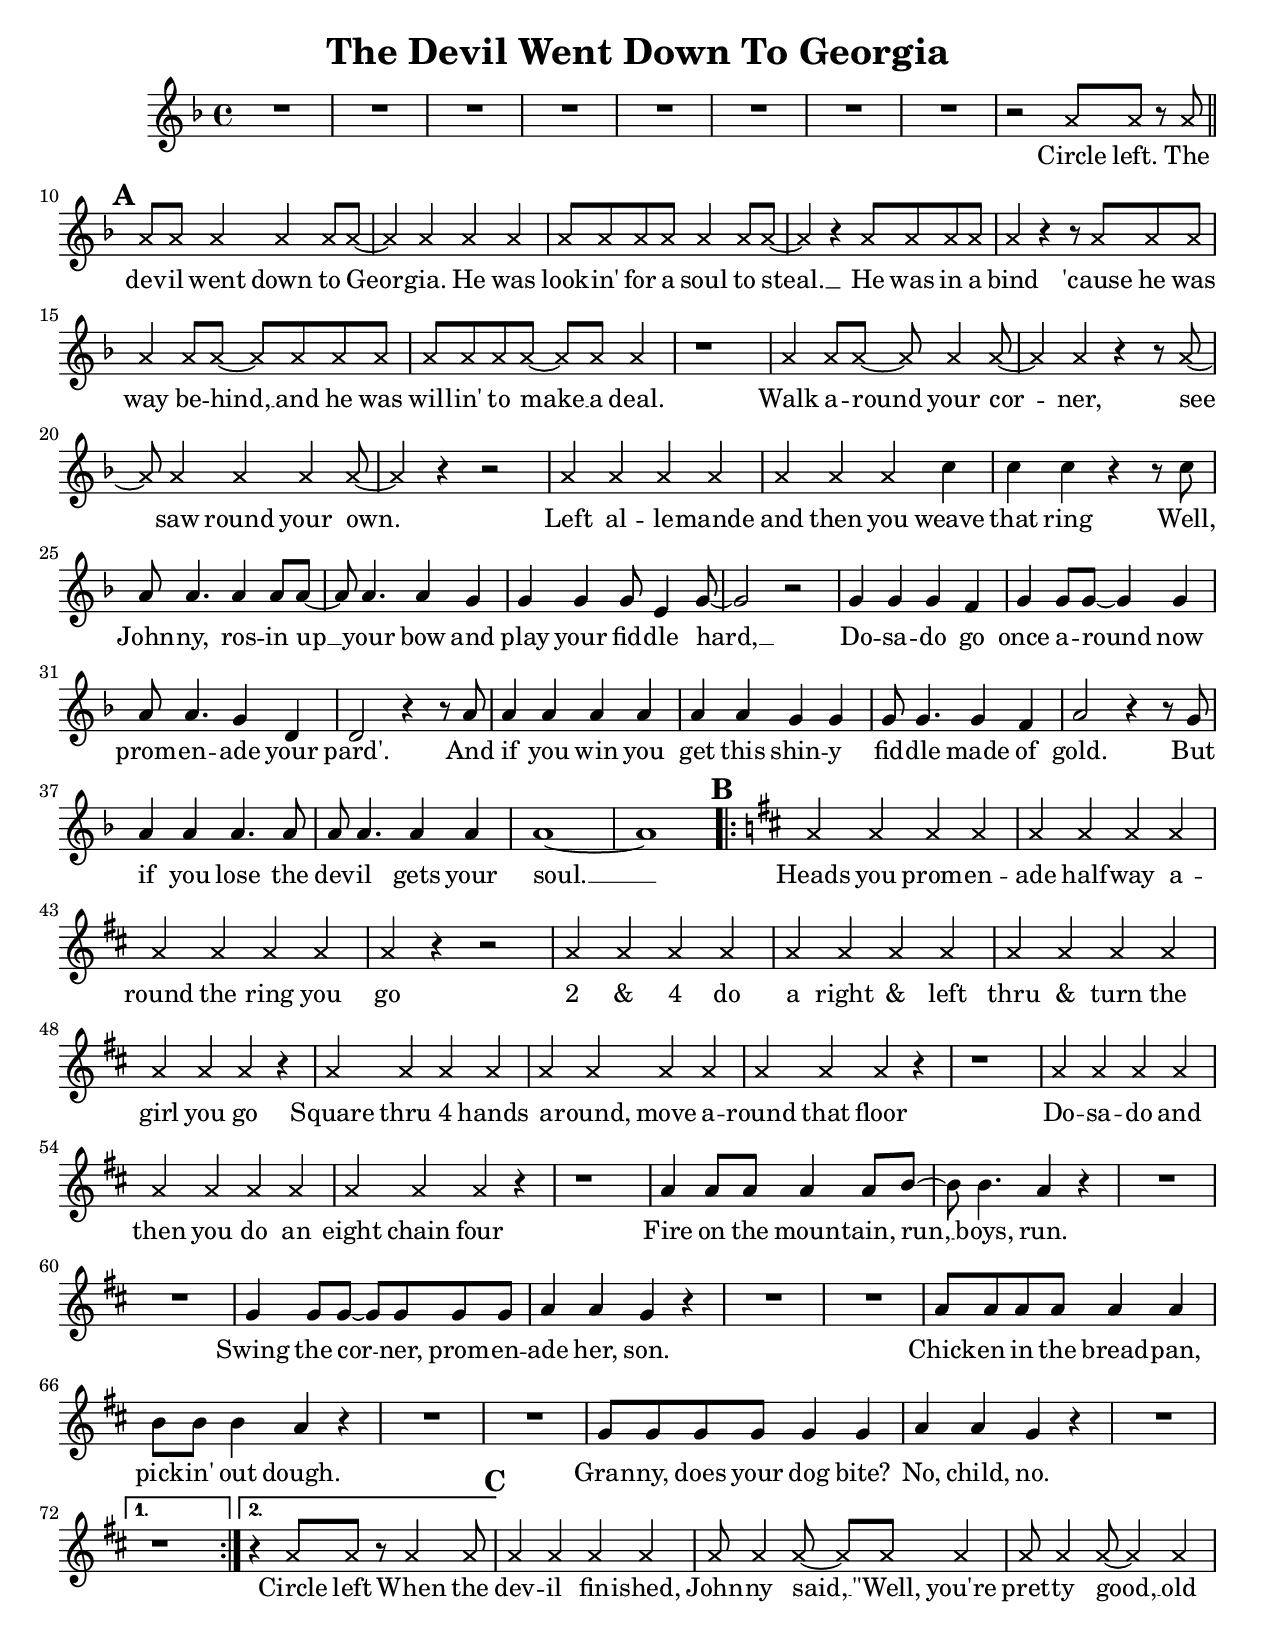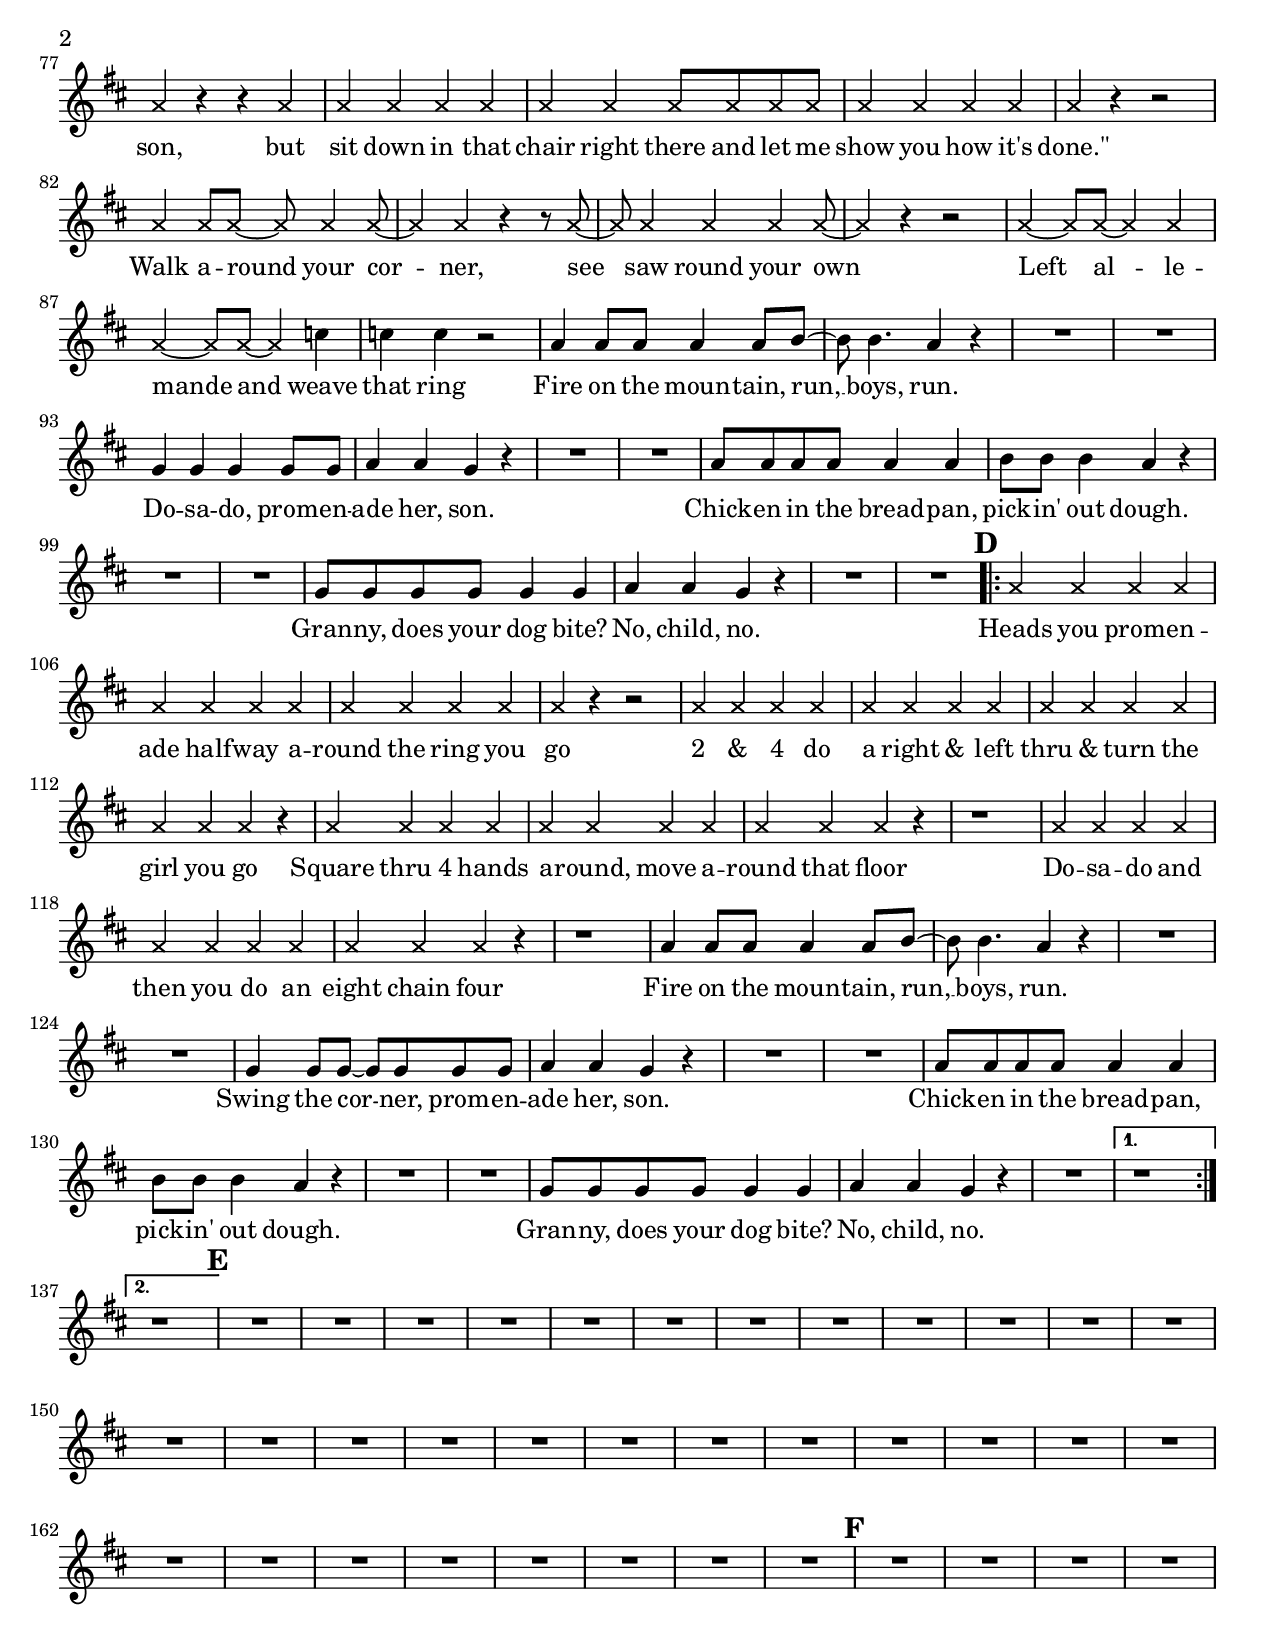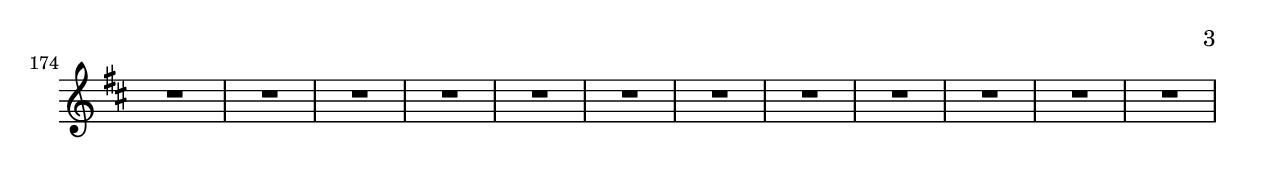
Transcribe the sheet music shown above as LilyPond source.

\version "2.6.3"
\header {
  title = "The Devil Went Down To Georgia"
  meter = 132
}
#(set-default-paper-size "letter")

% 105 measures = 204 seconds = 1.943 s/measure (measure=4 beats) = 123 bpm
% 7:41=461 seconds = 9 + (32 * 7) + 8 = 241 measures = 125.5 bpm

% drums (4 equal beats) 0-2.2s   1 measure
% intro (2.2-17.5)               8 measures
% opener (17.5s)                32 measures
%   steal 24     4 measures
%   deal 31      8 measures
%   left 40      8 measures
%   well johnny.. (48s) 8 measures
% figure (1:19)                 32 measures
%   square thru 1:35
%   1:42 dosado
%   1:51 fire
%   2:06 chicken
%   2:14 granny  8 measures
% figure 2:22                   32 measures
%   2:53 fire
% middle break (3:24)
%   3:56 fire

melodyfigure = \relative c'' {
  \override NoteHead #'style = #'cross
  a4 a a a | a a a a | a a a a | a r4 r2 | % XXX FIXME
  a4 a a a | a a a a | a a a a | a a a r4 | % XXX FIXME
  a4 a a a | a a a a | a a a r4 | r1 | % XXX FIXME
  a4 a a a | a a a a | a a a r4 | r1 | % XXX FIXME
  \revert NoteHead #'style 
% chorus
  a4 a8 a8 a4 a8 b~ | b b4. a4 r4 | R1*2 |
  g4 g8 g8 ~ g8 g8 g8 g | a4 a g r4 | R1*2 |
  a8 a a a a4 a4 | b8 b b4 a4 r4 | R1*2 |
  g8 g g g g4 g | a4 a g r4 | R1 | % skip last measure (pickup)
}
melody = \relative c'' {
  \key f \major % transpose to d later?
  
  R1 | % first measure: 4 drum beats
  R1*7 | % intro
  \override NoteHead #'style = #'cross
  r2 a8 a r8 a | % pickup measure
% OPENER
  \bar "||" \mark\default
  a8 a a4 a4 a8 a ~ | a4 a a a | a8 a a a a4 a8 a ~ | a4 r4 a8 a a a |
  a4 r4 r8 a8 a a | a4 a8 a ~ a a a a | a a a a ~ a a a4 | r1 |
  a4 a8 a ~ a a4 a8 ~ | a4 a4 r4 r8 a8 ~ | a8 a4 a4 a4 a8 ~ | a4 r4 r2 |
  a4 a a a | a a a \revert NoteHead #'style c | c c r4 r8 c8 |

% chorus
  a8 a4. a4 a8 a ~ | a8 a4. a4 g | g g g8 e4 g8 ~ | g2 r2 |
  g4 g g f | g g8 g ~ g4 g | a8 a4. g4 d | d2 r4 r8 a'8 |
  a4 a a a | a a g g | g8 g4. g4 f | a2 r4 r8 g8 |
  a4 a a4. a8 | a8 a4. a4 a | a1 ~ | a1 |

% FIGURE
  \key d \major % really?
  \repeat volta 2 { \mark\default
    \melodyfigure
  }
  \alternative {
    { r1 }
    { \override NoteHead #'style = #'cross
      r4 a8 a r8 a4 a8
      \revert NoteHead #'style
    }
  }

% MIDDLE BREAK
  \mark\default
  \override NoteHead #'style = #'cross
  a4 a a a | a8 a4 a8 ~ a a a4 | a8 a4 a8 ~ a4 a | a r4 r4 a |
  a4 a a a | a a a8 a a a | a4 a a a | a r4 r2 |
  a4 a8 a ~ a a4 a8 ~ | a4 a4 r4 r8 a8 ~ | a8 a4 a4 a4 a8 ~ | a4 r4 r2 |
  a4 ~ a8 a8 ~ a4 a | a ~ a8 a ~ a4 \revert NoteHead #'style c | c c r2 |

% chorus
  a4 a8 a8 a4 a8 b~ | b b4. a4 r4 | R1*2 |
  g4 g g g8 g | a4 a g r4 | R1*2 |
  a8 a a a a4 a4 | b8 b b4 a4 r4 | R1*2 |
  g8 g g g g4 g | a4 a g r4 | R1*2 |

% FIGURE
  \repeat volta 2 { \mark\default
    \melodyfigure
  }
  \alternative {
    { r1 }
    { r1 }
  }

% CLOSER
  \mark\default
  R1*32

% TAG
  \mark\default
  R1*16
}


opener = \lyricmode { % 32 measures
  Circle left.
  The | dev -- il went down to Geor -- gia.
  He was | look -- in' for a soul to steal. __ %4
  He was in a | bind 'cause he was way be -- hind, __
  and he was will -- in' to make __ a deal. | %4
  Walk a -- round your cor -- ner, see saw round your own. | %4
  Left al -- le -- mande and then you weave that ring %4
% chorus
  Well, | John -- ny, ros -- in up __ your bow and play your fid -- dle hard, __
  Do -- sa -- do go once a -- round now prom -- en -- ade your pard'. %4
  And if you win you get this shin -- y fid -- dle made of gold. %4
  But if you lose the dev -- il gets your soul. __ %4
}

figure = \lyricmode { % 32 measures
  Heads you prom -- en -- ade half -- way a -- round the ring you go
  "2" "&" "4" do a right "&" left thru "&" turn the girl you go
  Square thru "4" hands a -- round, move a -- round that floor
  Do -- sa -- do and then you do an eight chain four
  Fire on the moun -- tain, run, __ boys, run.
  Swing the cor -- ner, prom -- en -- ade her, son.
  Chick -- en in the bread -- pan, pick -- in' out dough.
  Gran -- ny, does your dog bite? No, child, no.
}

middle = \lyricmode { % 32 measures
  Circle left
  When the dev -- il fin -- ished, John -- ny said, __
  "\"Well," you're pret -- ty good, __ old son,
  but sit down in that chair right there
  and let me show you how it's "done.\""
  Walk a -- round your cor -- ner, see saw round your own
  Left al -- le -- mande and weave that ring
  Fire on the moun -- tain, run, __ boys, run.
  Do -- sa -- do, prom -- en -- ade her, son.
  Chick -- en in the bread -- pan, pick -- in' out dough.
  Gran -- ny, does your dog bite? No, child, no.
}

closer = \lyricmode { % 32 measures
  Circle left
  Johnny said, Devil just come on back
  If you ever wanna try again
  'Cause I've told you once, you son-of-a-gun
  I'm the best that's ever been
  Walk around your corner, see saw round your own
  Left allemande and weave that ring
  Fire on the mountain, run boy run
  Dosado, promenade her son
  Chicken in the bread pan pickin' out dough
  Granny will your dog bite, no child no | % 8 measures
}

tagg = \lyricmode { % 16 measures
  Bow to your partner, corners too | % 4 measures
  Wave to the pretty girl across from you | % 4 measures
  Whoa, you did it good  | % 4 measures
  r1*4 | % 4 measures
}

\score {
  <<
    \context Voice = melody {
      \melody
    }
    \lyricsto melody \new Lyrics { \opener \figure \middle \figure \closer \tagg }
  >>
}
